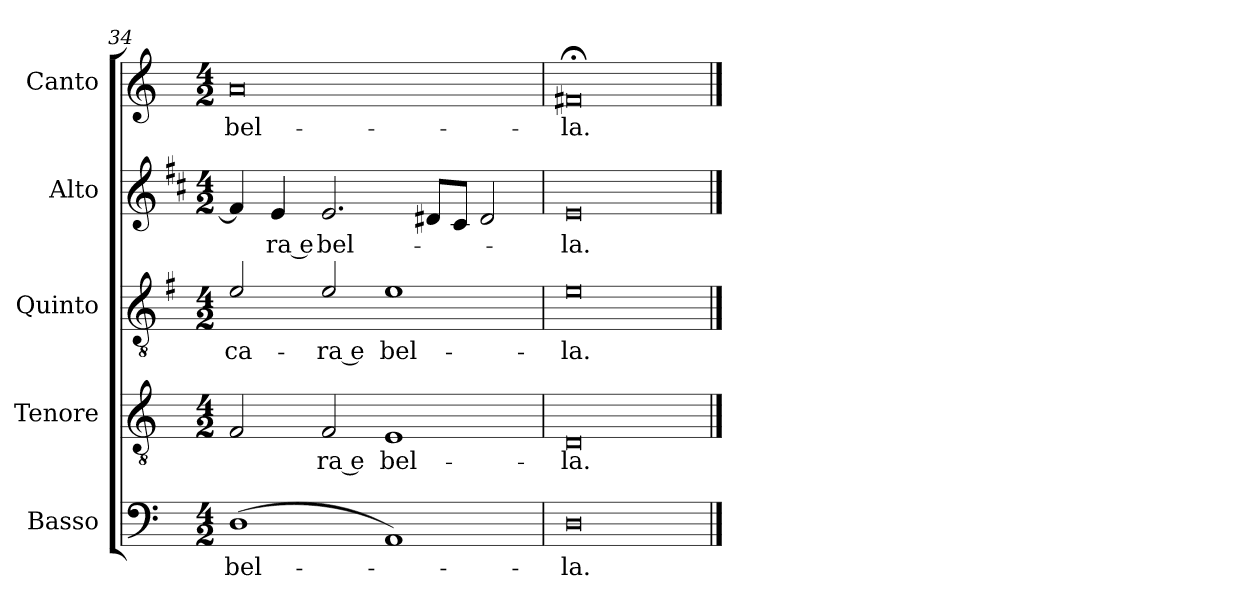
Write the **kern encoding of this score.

**kern	**text	**kern	**text	**kern	**text	**kern	**text	**kern	**text
*part5	*part5	*part4	*part4	*part3	*part3	*part2	*part2	*part1	*part1
*staff5	*staff5	*staff4	*staff4	*staff3	*staff3	*staff2	*staff2	*staff1	*staff1
*I"Basso	*	*I"Tenore	*	*I"Quinto	*	*I"Alto	*	*I"Canto	*
*I'B	*	*I'T	*	*	*	*I'A	*	*I'C	*
*clefF4	*	*clefGv2	*	*clefGv2	*	*clefG2	*	*clefG2	*
*	*	*	*	*ITrd4c7	*	*ITrd1c2	*	*	*
*k[]	*	*k[]	*	*k[]	*	*k[]	*	*k[]	*
*C:	*	*C:	*	*C:	*	*C:	*	*C:	*
*M4/2	*	*M4/2	*	*M4/2	*	*M4/2	*	*M4/2	*
=34	=34	=34	=34	=34	=34	=34	=34	=34	=34
!	!LO:LY:b	!	!	!	!LO:LY:b	!	!	!	!LO:LY:b
(>1D	bel-	2F/	.	2A/	ca-	4e/]	.	0a	bel-
!	!	!	!	!	!	!	!LO:LY:b	!	!
.	.	.	.	.	.	4d/	-ra e	.	.
!	!	!	!LO:LY:b	!	!LO:LY:b	!	!LO:LY:b	!	!
.	.	2F/	-ra e	2A/	-ra e	2.d/	bel-	.	.
!	!	!	!LO:LY:b	!	!LO:LY:b	!	!	!	!
1AA)	.	1E	bel-	1A	bel-	.	.	.	.
.	.	.	.	.	.	8c#X/L	.	.	.
.	.	.	.	.	.	8B/J	.	.	.
.	.	.	.	.	.	2c#/	.	.	.
=35	=35	=35	=35	=35	=35	=35	=35	=35	=35
!	!LO:LY:b	!	!LO:LY:b	!	!LO:LY:b	!	!LO:LY:b	!	!LO:LY:b
0D	-la.	0D	-la.	0A	-la.	0d	-la.	0f#X;<	-la.
==	==	==	==	==	==	==	==	==	==
*-	*-	*-	*-	*-	*-	*-	*-	*-	*-
